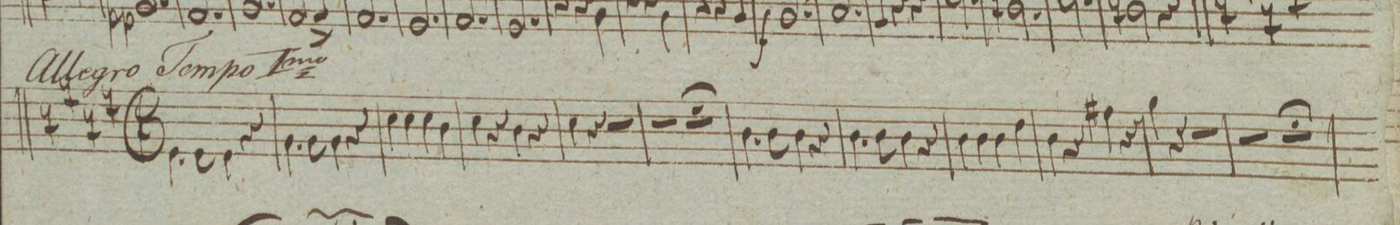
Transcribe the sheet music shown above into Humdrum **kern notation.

**kern	**dynam
*I"Oboe II	*
*clefG2	*
*k[]	*
*met(c|)	*
*M2/2	*
4.e\	.
8e\	.
4e\	.
4r	.
=112	=112
4.g\	.
8g\	.
4g\	.
4r	.
=113	=113
4cc\	.
4cc\	.
4cc\	.
4b\	.
=114	=114
4cc\	.
4r	.
4b\	.
4r	.
=115	=115
4cc\	.
4r	.
2r	.
=116	=116
2r	.
2r;	.
=117	=117
4.b\	.
8b\	.
4b\	.
4r	.
=118	=118
4.b\	.
8b\	.
4b\	.
4r	.
=119	=119
4b\	.
4b\	.
4b\	.
4dd\	.
=120	=120
4b\	.
4r	.
4ff#X\	.
4r	.
=121	=121
4gg\	.
4r	.
2r	.
=122	=122
2r	.
2r;	.
=123	=123
*-	*-
